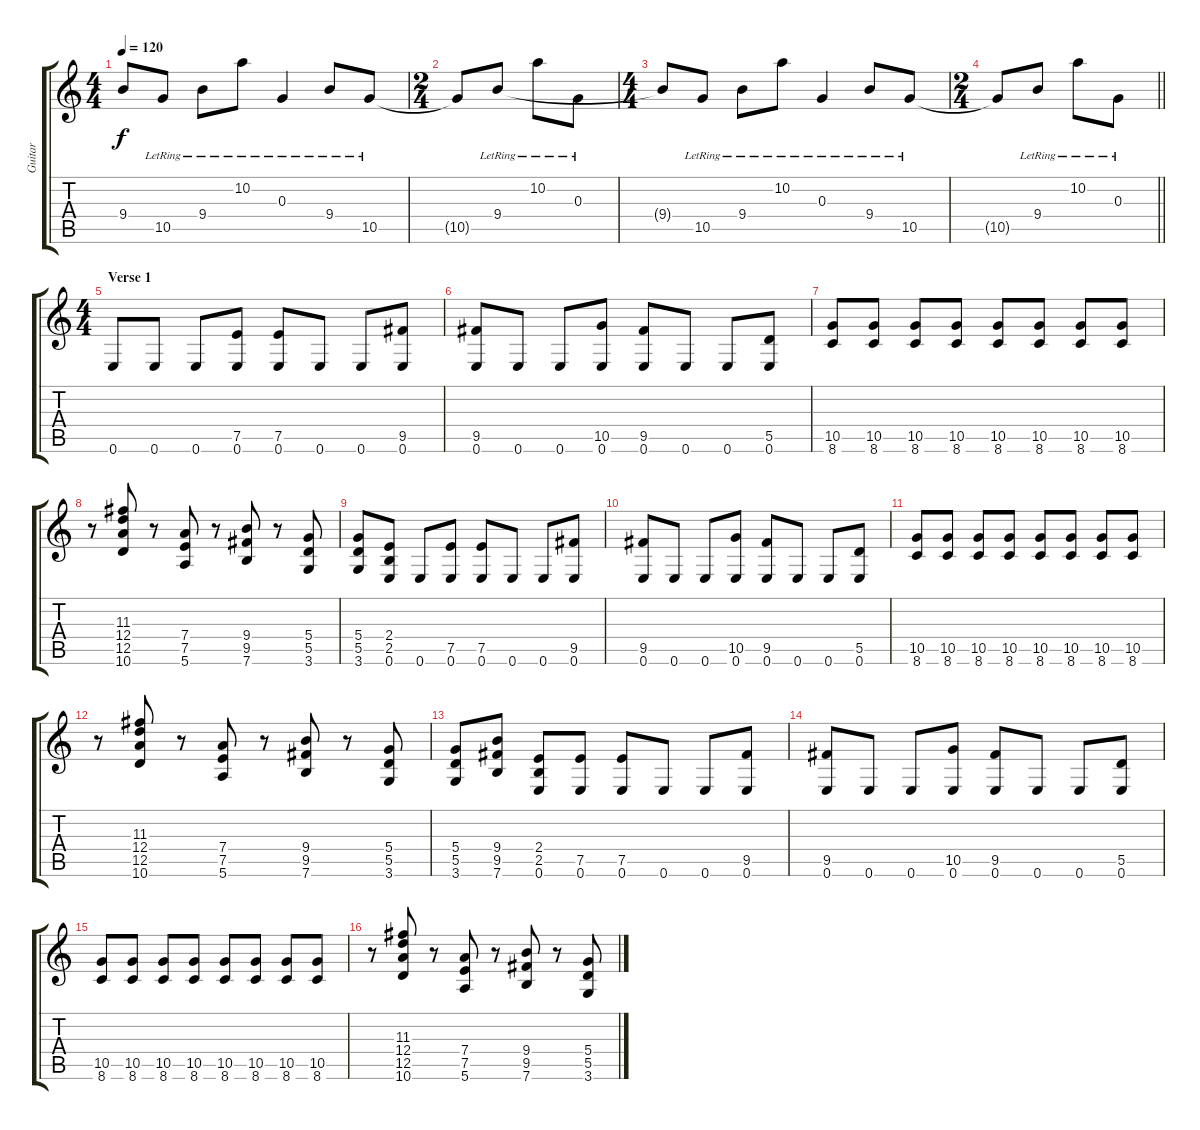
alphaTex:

\track ("Guitar" "Guitar") {instrument electricguitarjazz}
\staff {score tabs}
\tuning (E4 B3 G3 D3 A2 E2) {hide}
\ts (4 4)
\tempo 120
\clef g2
\ks c
9.4{t}.8{dy f} 10.5{lr}.8 9.4{lr}.8 10.2{lr}.8 0.3{lr}.4 9.4{lr}.8 10.5{lr}.8 |
\ts (2 4)
10.5{t}.8 9.4{lr}.8 10.2{lr}.8 0.3{lr}.8 |
\ts (4 4)
9.4{t}.8 10.5{lr}.8 9.4{lr}.8 10.2{lr}.8 0.3{lr}.4 9.4{lr}.8 10.5{lr}.8 |
\ts (2 4)
\barLineRight lightlight
10.5{t}.8 9.4{lr}.8 10.2{lr}.8 0.3{lr}.8 |
\ts (4 4)
\section ("" "Verse 1")
0.6.8 0.6.8 0.6.8 (7.5 0.6).8 (7.5 0.6).8 0.6.8 0.6.8 (9.5 0.6).8 |
(9.5 0.6).8 0.6.8 0.6.8 (10.5 0.6).8 (9.5 0.6).8 0.6.8 0.6.8 (5.5 0.6).8 |
(10.5 8.6).8 (10.5 8.6).8 (10.5 8.6).8 (10.5 8.6).8 (10.5 8.6).8 (10.5 8.6).8 (10.5 8.6).8 (10.5 8.6).8 |
r.8 (11.3 12.4 12.5 10.6).8 r.8 (7.4 7.5 5.6).8 r.8 (9.4 9.5 7.6).8 r.8 (5.4 5.5 3.6).8 |
(5.4 5.5 3.6).8 (2.4 2.5 0.6).8 0.6.8 (7.5 0.6).8 (7.5 0.6).8 0.6.8 0.6.8 (9.5 0.6).8 |
(9.5 0.6).8 0.6.8 0.6.8 (10.5 0.6).8 (9.5 0.6).8 0.6.8 0.6.8 (5.5 0.6).8 |
(10.5 8.6).8 (10.5 8.6).8 (10.5 8.6).8 (10.5 8.6).8 (10.5 8.6).8 (10.5 8.6).8 (10.5 8.6).8 (10.5 8.6).8 |
r.8 (11.3 12.4 12.5 10.6).8 r.8 (7.4 7.5 5.6).8 r.8 (9.4 9.5 7.6).8 r.8 (5.4 5.5 3.6).8 |
(5.4 5.5 3.6).8 (9.4 9.5 7.6).8 (2.4 2.5 0.6).8 (7.5 0.6).8 (7.5 0.6).8 0.6.8 0.6.8 (9.5 0.6).8 |
(9.5 0.6).8 0.6.8 0.6.8 (10.5 0.6).8 (9.5 0.6).8 0.6.8 0.6.8 (5.5 0.6).8 |
(10.5 8.6).8 (10.5 8.6).8 (10.5 8.6).8 (10.5 8.6).8 (10.5 8.6).8 (10.5 8.6).8 (10.5 8.6).8 (10.5 8.6).8 |
r.8 (11.3 12.4 12.5 10.6).8 r.8 (7.4 7.5 5.6).8 r.8 (9.4 9.5 7.6).8 r.8 (5.4 5.5 3.6).8
